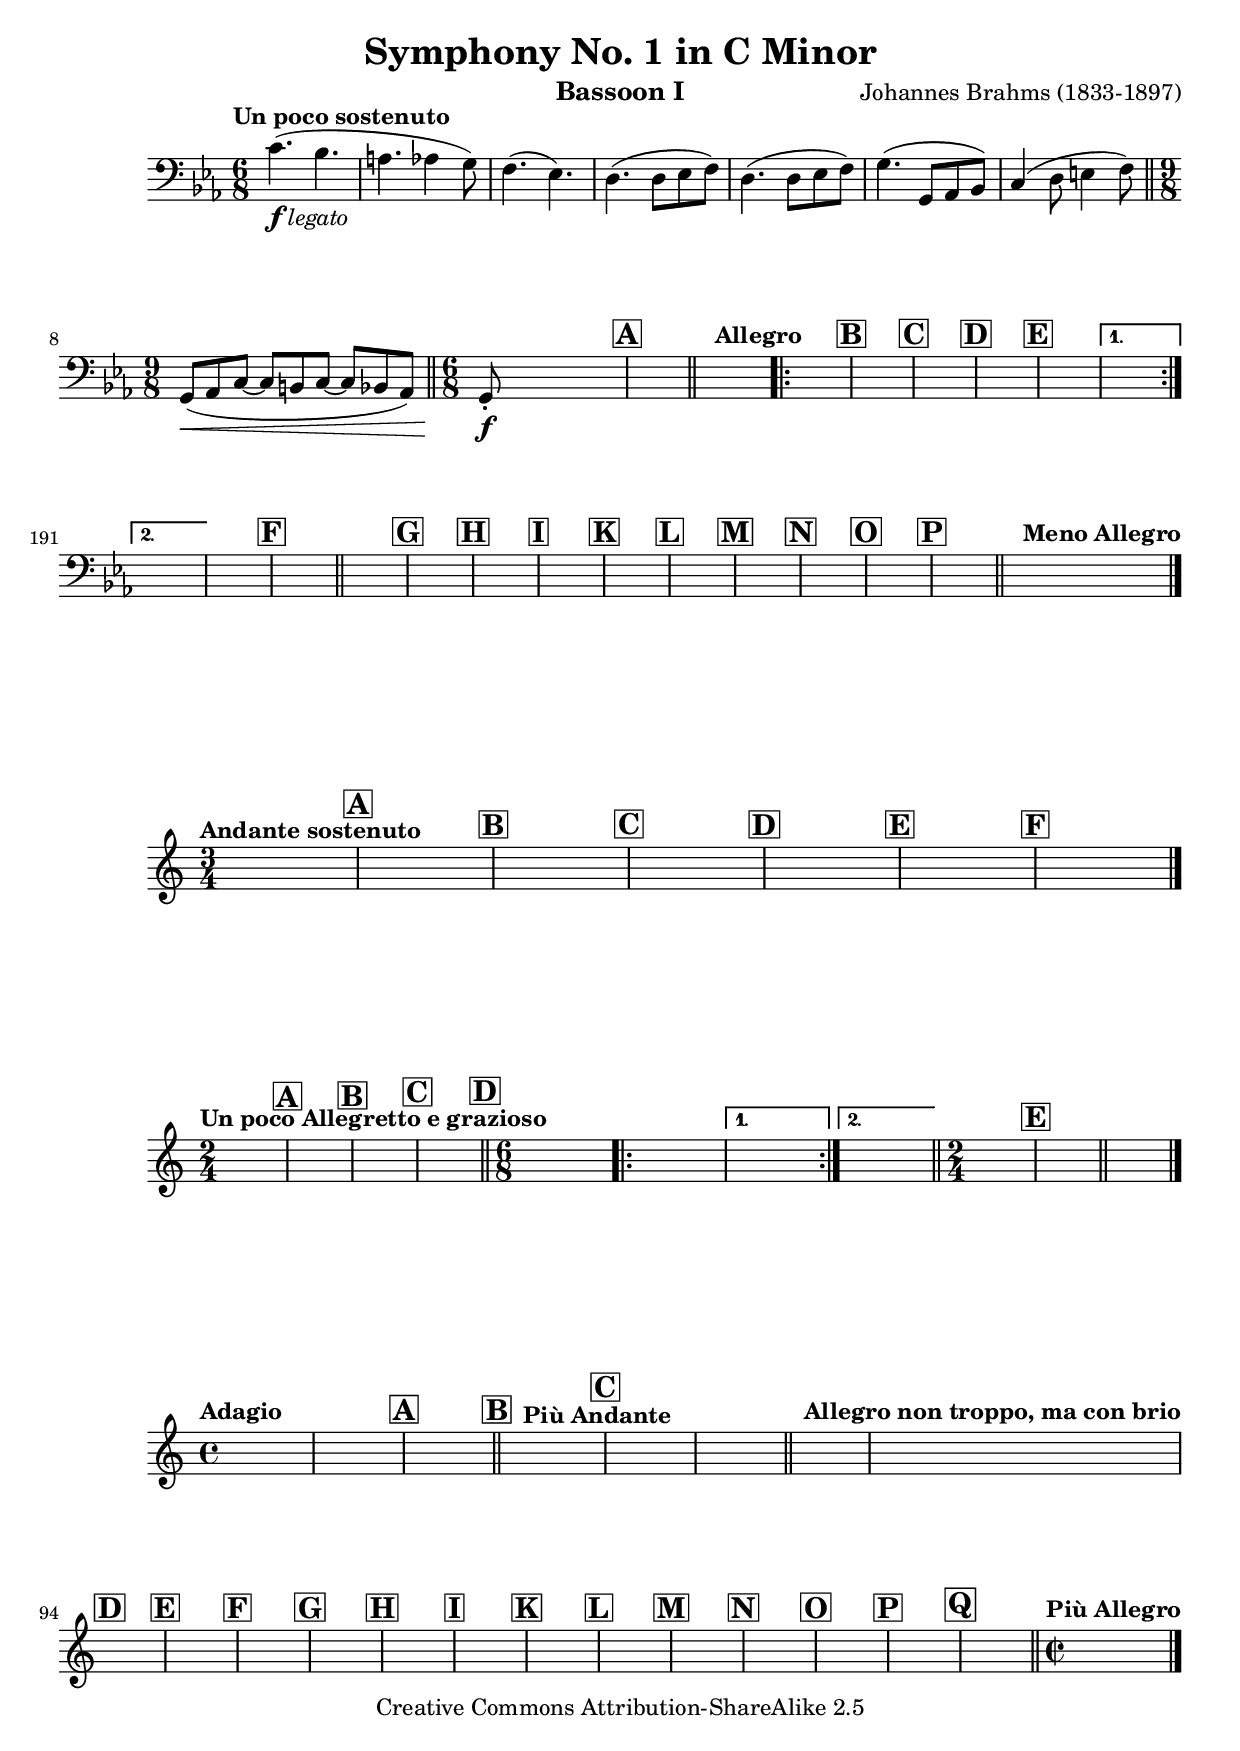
\version "2.13.49"

\include "defs.ily"
\version "2.13.49"

bassoonOneMvtI = \relative c'
{
  \key c \minor
  %6/8
  \clef bass
  c4.(_\markup{\dynamic f \italic legato} bes |
  a aes4 g8) |
  f4.( ees) |
  d4.( d8 ees f) |
  d4.( d8 ees f) |
  g4.( g,8 aes bes) |
  c4( d8 e4 f8) |
  %9/8
  g,8(\< aes c~ c b c~ c bes aes) |
  %6/8
  g8-.\f
}

bassoonOneMvtII = \relative c'
{
}

bassoonOneMvtIII = \relative c'
{
}

bassoonOneMvtIV = \relative c'
{
}


instrument = "Bassoon I"

notesMvtI = \bassoonOneMvtI
notesMvtII = \bassoonOneMvtII
notesMvtIII = \bassoonOneMvtIII
notesMvtIV = \bassoonOneMvtIV

\include "part.ily"
